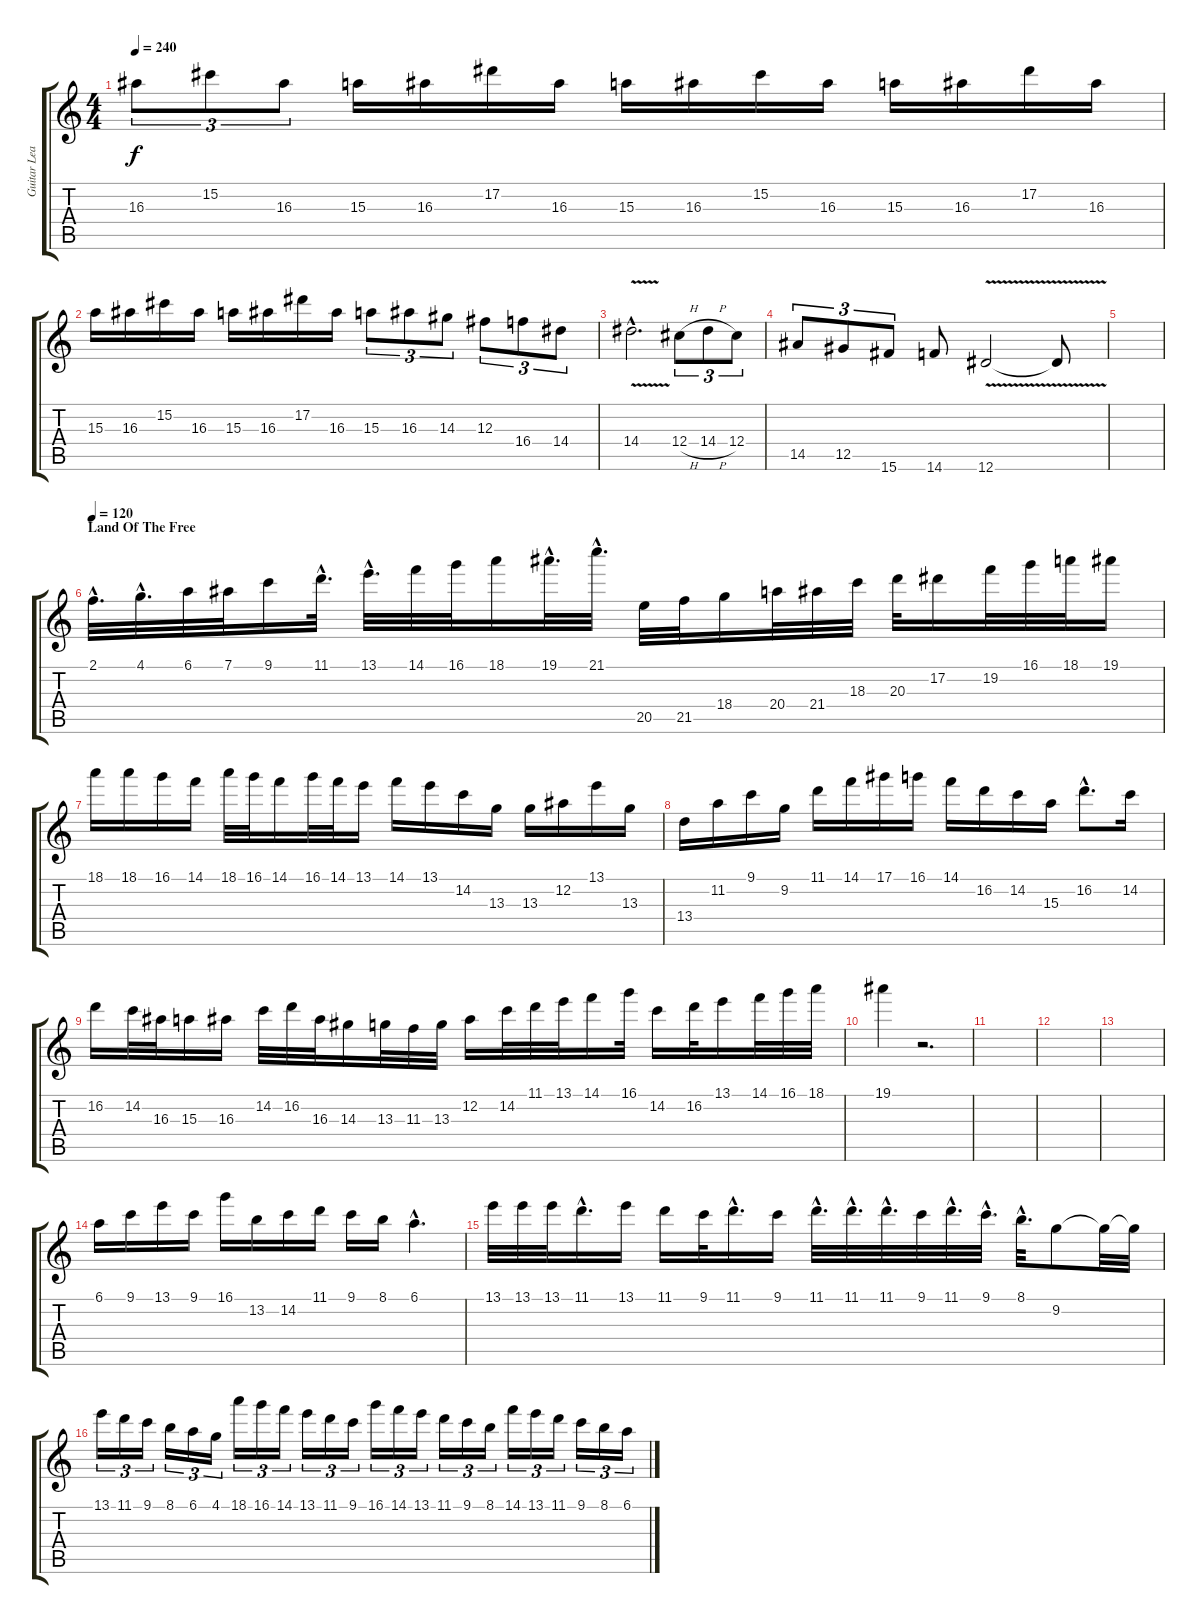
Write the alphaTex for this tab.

\track ("Guitar Lead" "Guitar Lea") {instrument distortionguitar}
\staff {score tabs}
\tuning (Eb4 Bb3 Gb3 Db3 Ab2 Eb2) {hide}
\ts (4 4)
\tempo 240
\clef g2
\ks c
16.3.8{tu (3 2) dy f} 15.2.8{tu (3 2)} 16.3.8{tu (3 2)} 15.3.16 16.3.16 17.2.16 16.3.16 15.3.16 16.3.16 15.2.16 16.3.16 15.3.16 16.3.16 17.2.16 16.3.16 |
15.3.16 16.3.16 15.2.16 16.3.16 15.3.16 16.3.16 17.2.16 16.3.16 15.3.8{tu (3 2)} 16.3.8{tu (3 2)} 14.3.8{tu (3 2)} 12.3.8{tu (3 2)} 16.4.8{tu (3 2)} 14.4.8{tu (3 2)} |
14.4{v hac}.2{d} 12.4{h}.8{tu (3 2)} 14.4{h}.8{tu (3 2)} 12.4.8{tu (3 2)} |
14.5.8{tu (3 2)} 12.5.8{tu (3 2)} 15.6.8{tu (3 2)} 14.6.8 12.6{v}.2 12.6{t}.8 |
|
\section ("" "Land Of The Free")
\tempo 120
2.1{hac}.32{d} 4.1{hac}.32{d} 6.1.32 7.1.32 9.1.16 11.1{hac}.32{d} 13.1{hac}.32{d} 14.1.32 16.1.32 18.1.16 19.1{hac}.32{d} 21.1{hac}.32{d} 20.5.32 21.5.32 18.4.16 20.4.32 21.4.32 18.3.32 20.3.32 17.2.16 19.2.32 16.1.32 18.1.32 19.1.16 |
18.1.16 18.1.16 16.1.16 14.1.16 18.1.32 16.1.32 14.1.16 16.1.32 14.1.32 13.1.16 14.1.16 13.1.16 14.2.16 13.3.16 13.3.16 12.2.16 13.1.16 13.3.16 |
13.4.16 11.2.16 9.1.16 9.2.16 11.1.16 14.1.16 17.1.16 16.1.16 14.1.16 16.2.16 14.2.16 15.3.16 16.2{hac}.8{d} 14.2.16 |
16.2.16 14.2.32 16.3.32 15.3.16 16.3.16 14.2.32 16.2.32 16.3.32 14.3.16 13.3.32 11.3.32 13.3.32 12.2.16 14.2.32 11.1.32 13.1.32 14.1.16 16.1.32 14.2.16 16.2.32 13.1.16 14.1.32 16.1.32 18.1.32 |
19.1.4 r.2{d} |
|
|
|
6.1.16 9.1.16 13.1.16 9.1.16 16.1.16 13.2.16 14.2.16 11.1.16 9.1.16 8.1.16 6.1{hac}.4{d} |
13.1.32 13.1.32 13.1.32 11.1{hac}.16{d} 13.1.16 11.1.16 9.1.32 11.1{hac}.16{d} 9.1.16 11.1{hac}.32{d} 11.1{hac}.32{d} 11.1{hac}.32{d} 9.1.32 11.1{hac}.32{d} 9.1{hac}.32{d} 8.1{hac}.32{d} 9.2.8 9.2{t}.32 9.2{t}.32 |
13.1.16{tu (3 2)} 11.1.16{tu (3 2)} 9.1.16{tu (3 2)} 8.1.16{tu (3 2)} 6.1.16{tu (3 2)} 4.1.16{tu (3 2)} 18.1.16{tu (3 2)} 16.1.16{tu (3 2)} 14.1.16{tu (3 2)} 13.1.16{tu (3 2)} 11.1.16{tu (3 2)} 9.1.16{tu (3 2)} 16.1.16{tu (3 2)} 14.1.16{tu (3 2)} 13.1.16{tu (3 2)} 11.1.16{tu (3 2)} 9.1.16{tu (3 2)} 8.1.16{tu (3 2)} 14.1.16{tu (3 2)} 13.1.16{tu (3 2)} 11.1.16{tu (3 2)} 9.1.16{tu (3 2)} 8.1.16{tu (3 2)} 6.1.16{tu (3 2)}
